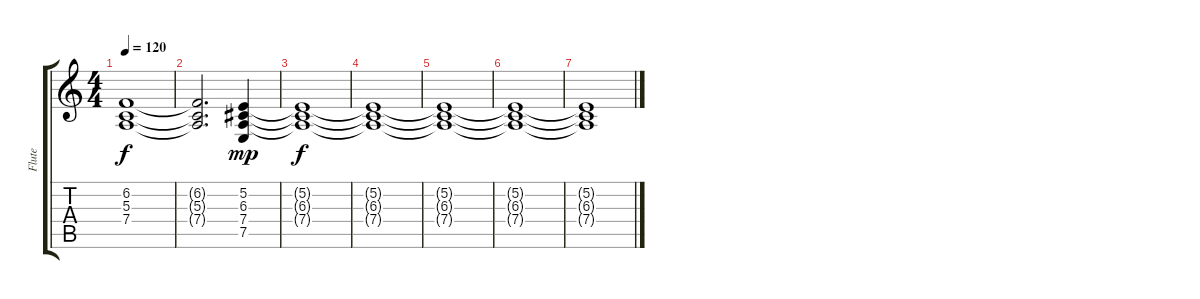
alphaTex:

\track ("Flute" "Flute") {instrument stringensemble2}
\staff {score tabs}
\tuning (E4 B3 G3 D3 A2 E2) {hide}
\ts (4 4)
\tempo 120
\clef g2
\ks c
(6.2{t} 5.3{t} 7.4{t}).1{dy f} |
(6.2{t} 5.3{t} 7.4{t}).2{d} (5.2 6.3 7.4 7.5).4{dy mp} |
(5.2{t} 6.3{t} 7.4{t}).1{dy f} |
(5.2{t} 6.3{t} 7.4{t}).1 |
(5.2{t} 6.3{t} 7.4{t}).1 |
(5.2{t} 6.3{t} 7.4{t}).1 |
(5.2{t} 6.3{t} 7.4{t}).1
